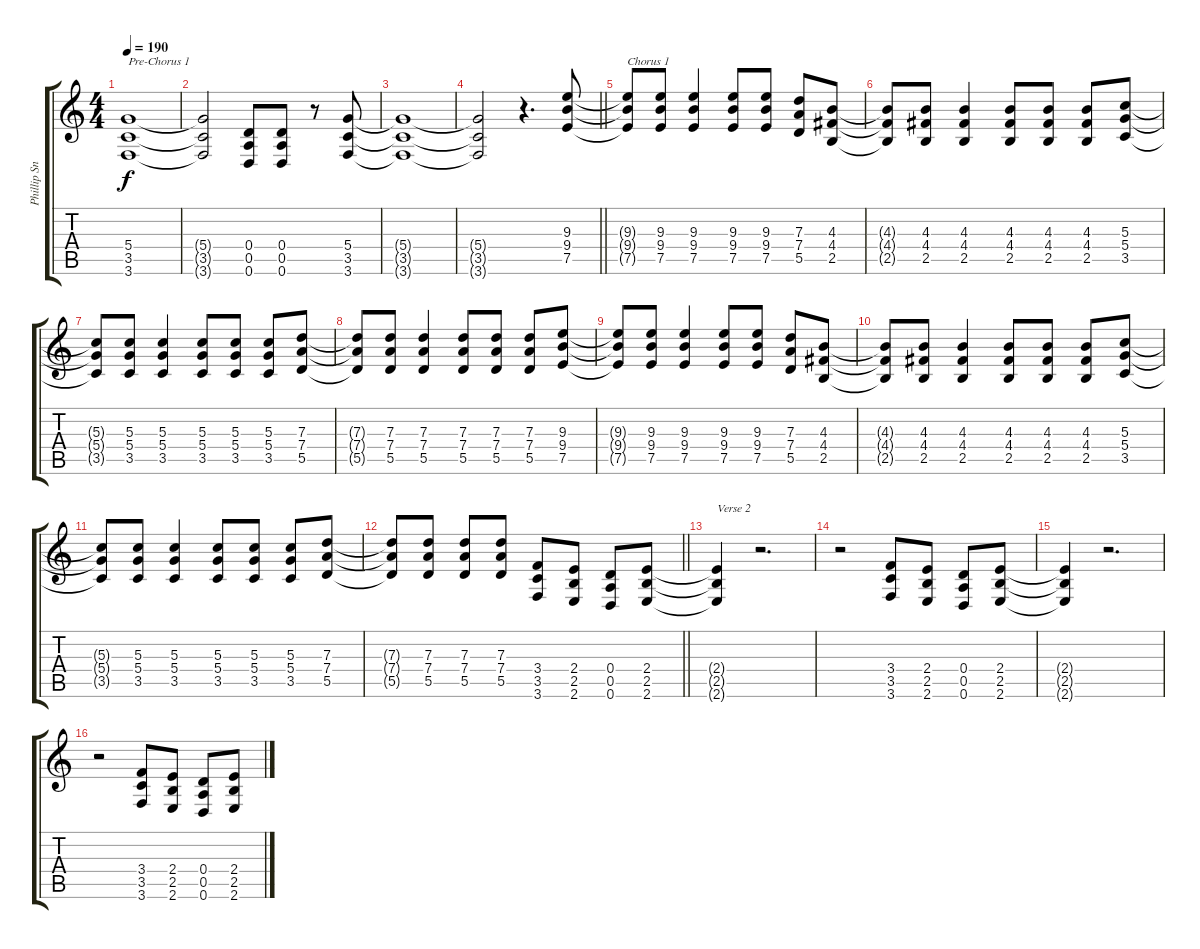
\track ("Phillip Sneed | Rhythm" "Phillip Sn") {instrument overdrivenguitar}
\staff {score tabs}
\tuning (E4 B3 G3 D3 A2 D2) {hide}
\ts (4 4)
\tempo 190
\clef g2
\ks c
(5.4{t} 3.5{t} 3.6{t}).1{txt "Pre-Chorus 1" dy f} |
(5.4{t} 3.5{t} 3.6{t}).2 (0.4 0.5 0.6).8 (0.4 0.5 0.6).8 r.8 (5.4 3.5 3.6).8 |
(5.4{t} 3.5{t} 3.6{t}).1 |
\barLineRight lightlight
(5.4{t} 3.5{t} 3.6{t}).2 r.4{d} (9.3 9.4 7.5).8 |
(9.3{t} 9.4{t} 7.5{t}).8{txt "Chorus 1"} (9.3 9.4 7.5).8 (9.3 9.4 7.5).4 (9.3 9.4 7.5).8 (9.3 9.4 7.5).8 (7.3 7.4 5.5).8 (4.3 4.4 2.5).8 |
(4.3{t} 4.4{t} 2.5{t}).8 (4.3 4.4 2.5).8 (4.3 4.4 2.5).4 (4.3 4.4 2.5).8 (4.3 4.4 2.5).8 (4.3 4.4 2.5).8 (5.3 5.4 3.5).8 |
(5.3{t} 5.4{t} 3.5{t}).8 (5.3 5.4 3.5).8 (5.3 5.4 3.5).4 (5.3 5.4 3.5).8 (5.3 5.4 3.5).8 (5.3 5.4 3.5).8 (7.3 7.4 5.5).8 |
(7.3{t} 7.4{t} 5.5{t}).8 (7.3 7.4 5.5).8 (7.3 7.4 5.5).4 (7.3 7.4 5.5).8 (7.3 7.4 5.5).8 (7.3 7.4 5.5).8 (9.3 9.4 7.5).8 |
(9.3{t} 9.4{t} 7.5{t}).8 (9.3 9.4 7.5).8 (9.3 9.4 7.5).4 (9.3 9.4 7.5).8 (9.3 9.4 7.5).8 (7.3 7.4 5.5).8 (4.3 4.4 2.5).8 |
(4.3{t} 4.4{t} 2.5{t}).8 (4.3 4.4 2.5).8 (4.3 4.4 2.5).4 (4.3 4.4 2.5).8 (4.3 4.4 2.5).8 (4.3 4.4 2.5).8 (5.3 5.4 3.5).8 |
(5.3{t} 5.4{t} 3.5{t}).8 (5.3 5.4 3.5).8 (5.3 5.4 3.5).4 (5.3 5.4 3.5).8 (5.3 5.4 3.5).8 (5.3 5.4 3.5).8 (7.3 7.4 5.5).8 |
\barLineRight lightlight
(7.3{t} 7.4{t} 5.5{t}).8 (7.3 7.4 5.5).8 (7.3 7.4 5.5).8 (7.3 7.4 5.5).8 (3.4 3.5 3.6).8 (2.4 2.5 2.6).8 (0.4 0.5 0.6).8 (2.4 2.5 2.6).8 |
(2.4{t} 2.5{t} 2.6{t}).4{txt "Verse 2"} r.2{d} |
r.2 (3.4 3.5 3.6).8 (2.4 2.5 2.6).8 (0.4 0.5 0.6).8 (2.4 2.5 2.6).8 |
(2.4{t} 2.5{t} 2.6{t}).4 r.2{d} |
r.2 (3.4 3.5 3.6).8 (2.4 2.5 2.6).8 (0.4 0.5 0.6).8 (2.4 2.5 2.6).8
